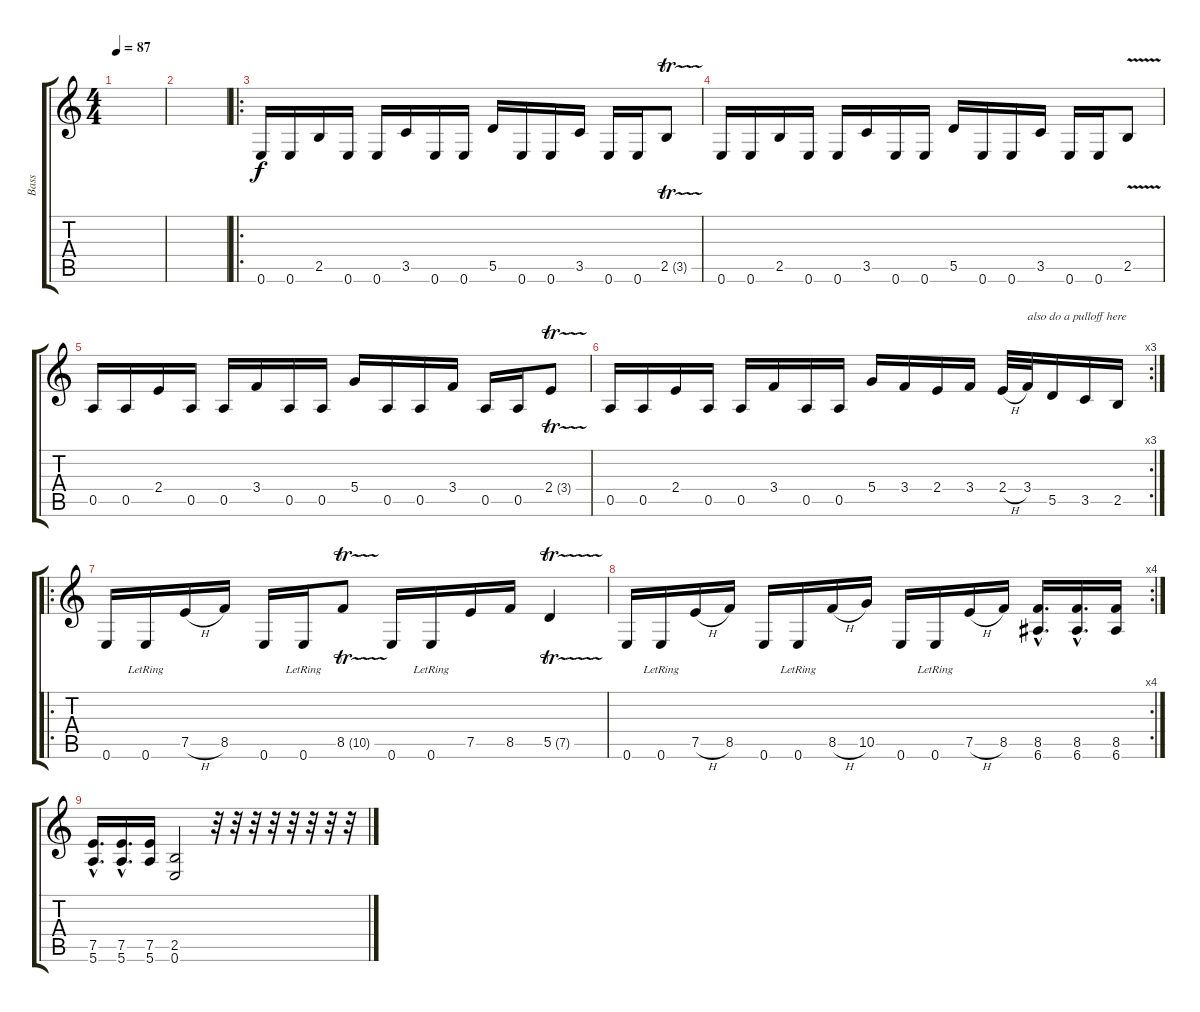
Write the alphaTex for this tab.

\track ("Bass" "Bass") {instrument electricbasspick}
\staff {score tabs}
\tuning (E4 B3 G3 D3 A2 E2) {hide}
\ts (4 4)
\tempo 87
\clef g2
\ks c
|
|
\ro
0.6.16 0.6.16 2.5.16 0.6.16 0.6.16 3.5.16 0.6.16 0.6.16 5.5.16 0.6.16 0.6.16 3.5.16 0.6.16 0.6.16 2.5{tr (3 32)}.8 |
0.6.16 0.6.16 2.5.16 0.6.16 0.6.16 3.5.16 0.6.16 0.6.16 5.5.16 0.6.16 0.6.16 3.5.16 0.6.16 0.6.16 2.5{v}.8 |
0.5.16 0.5.16 2.4.16 0.5.16 0.5.16 3.4.16 0.5.16 0.5.16 5.4.16 0.5.16 0.5.16 3.4.16 0.5.16 0.5.16 2.4{tr (3 32)}.8 |
\rc 3
0.5.16 0.5.16 2.4.16 0.5.16 0.5.16 3.4.16 0.5.16 0.5.16 5.4.16 3.4.16 2.4.16 3.4.16 2.4{h}.32 3.4.32{txt "also do a pulloff here"} 5.5.16 3.5.16 2.5.16 |
\ro
0.6.16 0.6{lr}.16 7.5{h}.16 8.5.16 0.6.16 0.6{lr}.16 8.5{tr (10 32)}.8 0.6.16 0.6{lr}.16 7.5.16 8.5.16 5.5{tr (7 32)}.4 |
\rc 4
0.6.16 0.6{lr}.16 7.5{h}.16 8.5.16 0.6.16 0.6{lr}.16 8.5{h}.16 10.5.16 0.6.16 0.6{lr}.16 7.5{h}.16 8.5.16 (8.5{hac} 6.6{hac}).16{d} (8.5{hac} 6.6{hac}).16{d} (8.5 6.6).16 |
(7.5{hac} 5.6{hac}).16{d} (7.5{hac} 5.6{hac}).16{d} (7.5 5.6).16 (2.5 0.6).2 r.32 r.32 r.32 r.32 r.32 r.32 r.32 r.32
